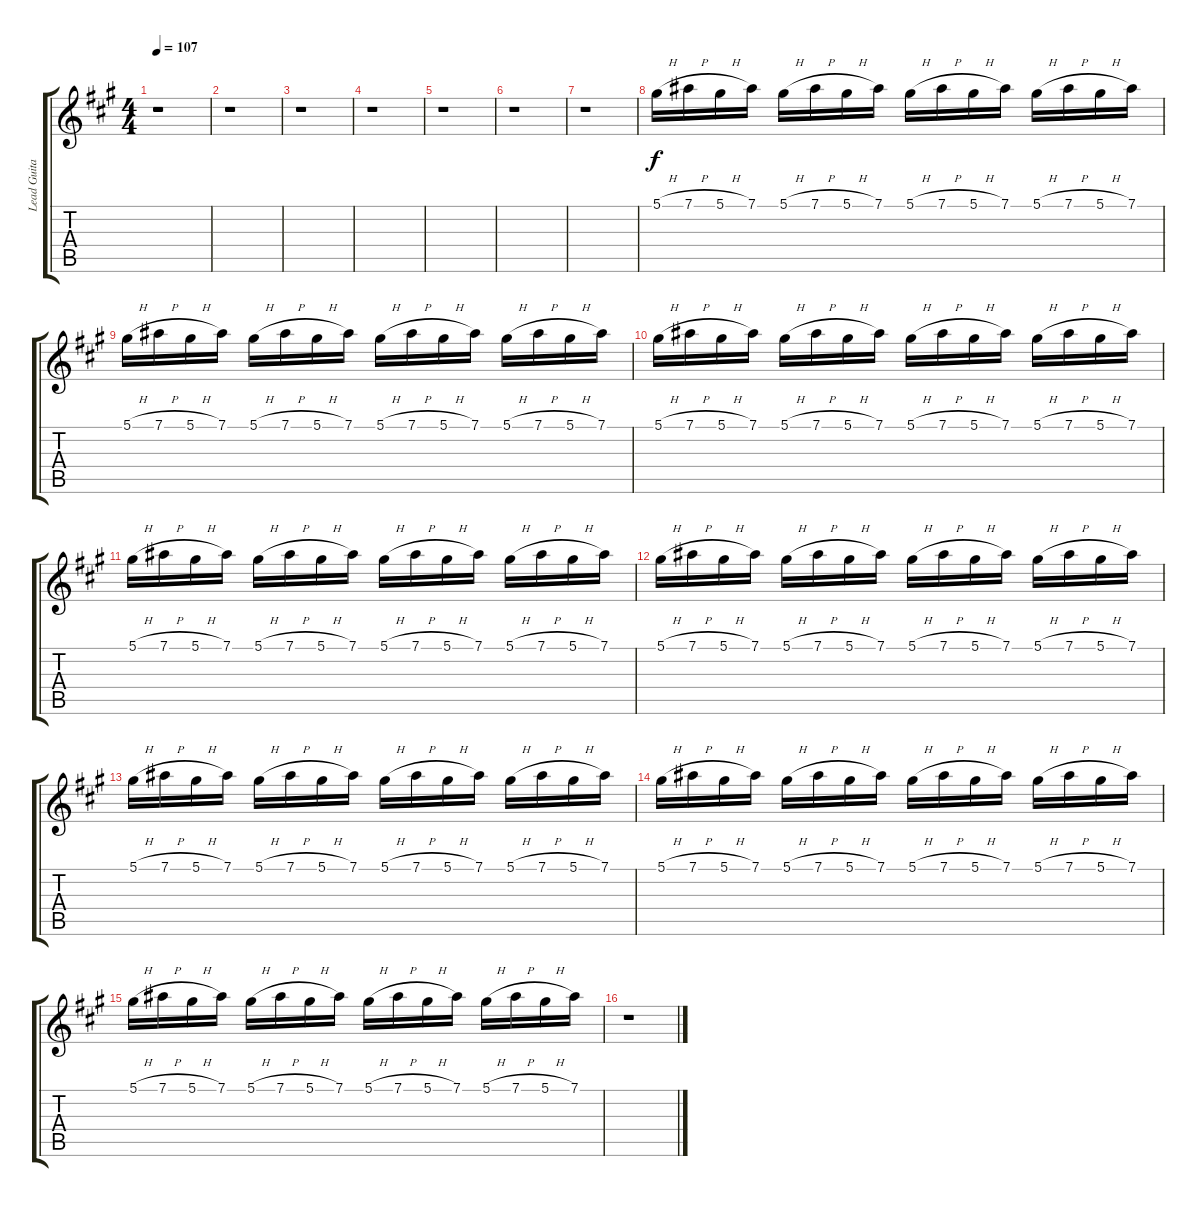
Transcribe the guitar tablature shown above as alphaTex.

\track ("Lead Guitar" "Lead Guita") {instrument overdrivenguitar}
\staff {score tabs}
\tuning (Eb4 Bb3 Gb3 Db3 Ab2 Eb2) {hide}
\ts (4 4)
\tempo 107
\clef g2
\ks a
r.1{dy f} |
r.1 |
r.1 |
r.1 |
r.1 |
r.1 |
r.1 |
5.1{h}.16 7.1{h}.16 5.1{h}.16 7.1.16 5.1{h}.16 7.1{h}.16 5.1{h}.16 7.1.16 5.1{h}.16 7.1{h}.16 5.1{h}.16 7.1.16 5.1{h}.16 7.1{h}.16 5.1{h}.16 7.1.16 |
5.1{h}.16 7.1{h}.16 5.1{h}.16 7.1.16 5.1{h}.16 7.1{h}.16 5.1{h}.16 7.1.16 5.1{h}.16 7.1{h}.16 5.1{h}.16 7.1.16 5.1{h}.16 7.1{h}.16 5.1{h}.16 7.1.16 |
5.1{h}.16 7.1{h}.16 5.1{h}.16 7.1.16 5.1{h}.16 7.1{h}.16 5.1{h}.16 7.1.16 5.1{h}.16 7.1{h}.16 5.1{h}.16 7.1.16 5.1{h}.16 7.1{h}.16 5.1{h}.16 7.1.16 |
5.1{h}.16 7.1{h}.16 5.1{h}.16 7.1.16 5.1{h}.16 7.1{h}.16 5.1{h}.16 7.1.16 5.1{h}.16 7.1{h}.16 5.1{h}.16 7.1.16 5.1{h}.16 7.1{h}.16 5.1{h}.16 7.1.16 |
5.1{h}.16 7.1{h}.16 5.1{h}.16 7.1.16 5.1{h}.16 7.1{h}.16 5.1{h}.16 7.1.16 5.1{h}.16 7.1{h}.16 5.1{h}.16 7.1.16 5.1{h}.16 7.1{h}.16 5.1{h}.16 7.1.16 |
5.1{h}.16 7.1{h}.16 5.1{h}.16 7.1.16 5.1{h}.16 7.1{h}.16 5.1{h}.16 7.1.16 5.1{h}.16 7.1{h}.16 5.1{h}.16 7.1.16 5.1{h}.16 7.1{h}.16 5.1{h}.16 7.1.16 |
5.1{h}.16 7.1{h}.16 5.1{h}.16 7.1.16 5.1{h}.16 7.1{h}.16 5.1{h}.16 7.1.16 5.1{h}.16 7.1{h}.16 5.1{h}.16 7.1.16 5.1{h}.16 7.1{h}.16 5.1{h}.16 7.1.16 |
5.1{h}.16 7.1{h}.16 5.1{h}.16 7.1.16 5.1{h}.16 7.1{h}.16 5.1{h}.16 7.1.16 5.1{h}.16 7.1{h}.16 5.1{h}.16 7.1.16 5.1{h}.16 7.1{h}.16 5.1{h}.16 7.1.16 |
r.1
